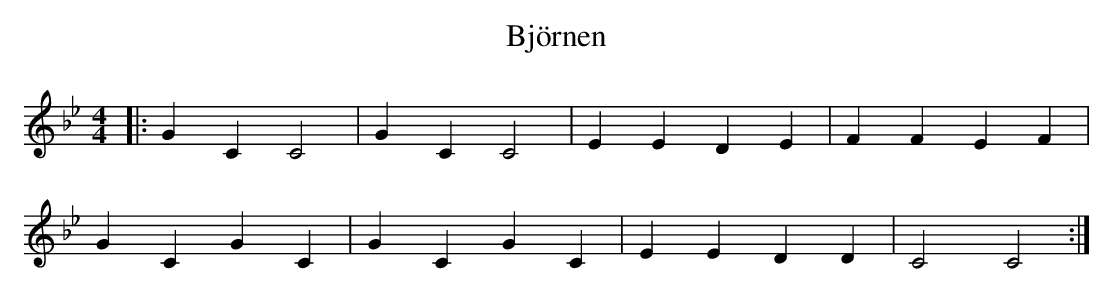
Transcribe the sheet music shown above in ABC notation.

X:1
T: Björnen
M: 4/4
L: 1/4
K: Bb
[V:1] [|: GC C2 | GC C2 | EE DE | FF EF |
[V:1] GC GC | GC GC | EE DD | C2 C2 :|]
